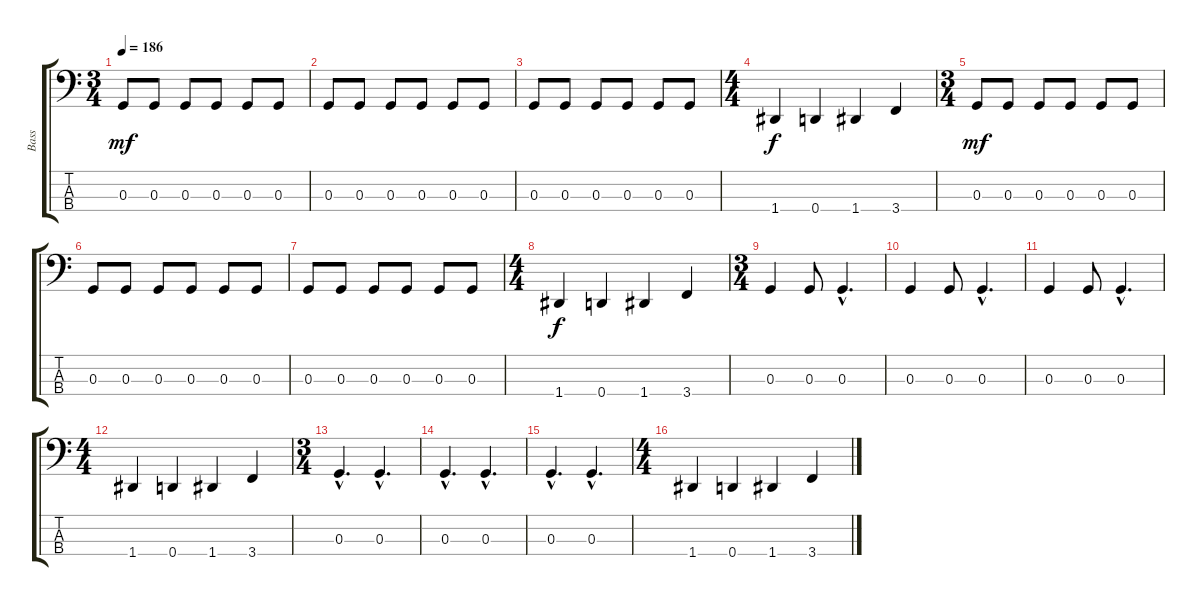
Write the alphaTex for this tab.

\track ("Bass" "Bass") {instrument slapbass1}
\staff {score tabs}
\tuning (F2 C2 G1 D1) {hide}
\ts (3 4)
\tempo 186
\clef f4
\ks c
0.3.8{dy mf} 0.3.8 0.3.8 0.3.8 0.3.8 0.3.8 |
0.3.8 0.3.8 0.3.8 0.3.8 0.3.8 0.3.8 |
0.3.8 0.3.8 0.3.8 0.3.8 0.3.8 0.3.8 |
\ts (4 4)
1.4.4{dy f} 0.4.4 1.4.4 3.4.4 |
\ts (3 4)
0.3.8{dy mf} 0.3.8 0.3.8 0.3.8 0.3.8 0.3.8 |
0.3.8 0.3.8 0.3.8 0.3.8 0.3.8 0.3.8 |
0.3.8 0.3.8 0.3.8 0.3.8 0.3.8 0.3.8 |
\ts (4 4)
1.4.4{dy f} 0.4.4 1.4.4 3.4.4 |
\ts (3 4)
0.3.4 0.3.8 0.3{hac}.4{d} |
0.3.4 0.3.8 0.3{hac}.4{d} |
0.3.4 0.3.8 0.3{hac}.4{d} |
\ts (4 4)
1.4.4 0.4.4 1.4.4 3.4.4 |
\ts (3 4)
0.3{hac}.4{d} 0.3{hac}.4{d} |
0.3{hac}.4{d} 0.3{hac}.4{d} |
0.3{hac}.4{d} 0.3{hac}.4{d} |
\ts (4 4)
1.4.4 0.4.4 1.4.4 3.4.4
